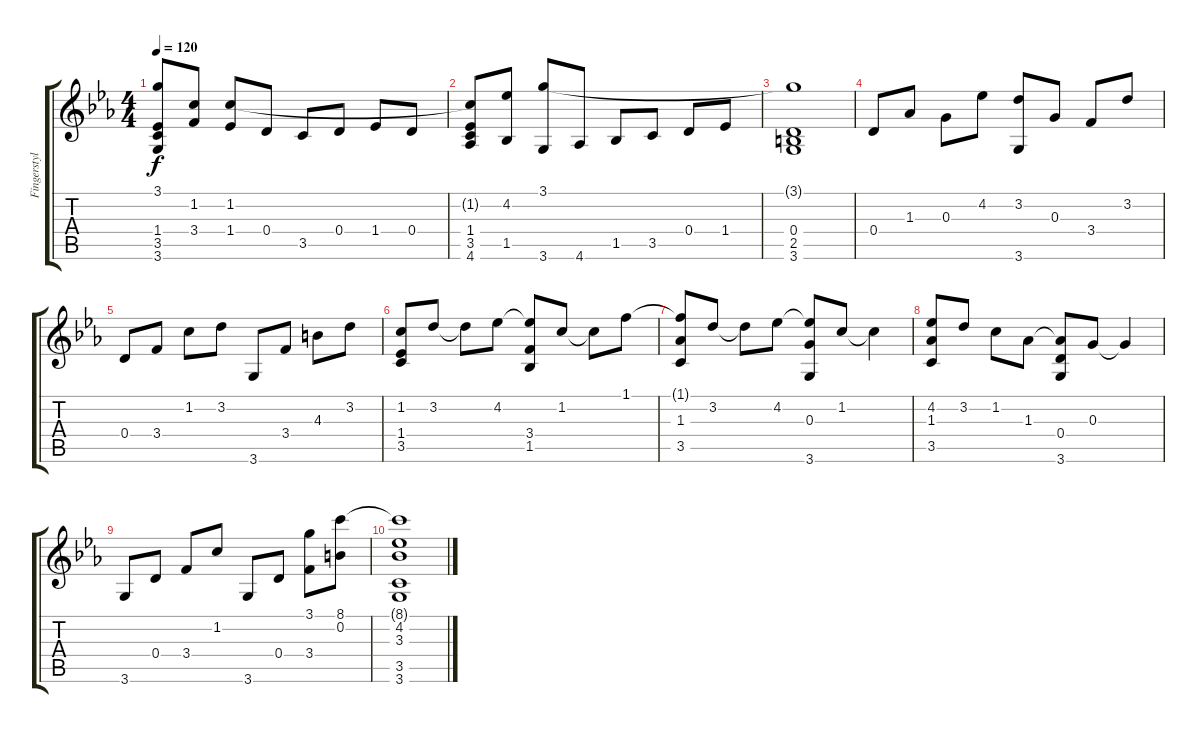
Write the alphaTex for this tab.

\track ("Fingerstyle Guitar" "Fingerstyl") {instrument acousticguitarnylon}
\staff {score tabs}
\tuning (E4 B3 G3 D3 A2 E2) {hide}
\ts (4 4)
\tempo 120
\clef g2
\ks cminor
(3.1{t} 1.4 3.5 3.6).8{dy f} (1.2 3.4).8 (1.2 1.4).8 0.4.8 3.5.8 0.4.8 1.4.8 0.4.8 |
(1.2{t} 1.4 3.5 4.6).8 (4.2 1.5).8 (3.1 3.6).8 4.6.8 1.5.8 3.5.8 0.4.8 1.4.8 |
(3.1{t} 0.4 2.5 3.6).1 |
0.4.8 1.3.8 0.3.8 4.2.8 (3.2 3.6).8 0.3.8 3.4.8 3.2.8 |
0.4.8 3.4.8 1.2.8 3.2.8 3.6.8 3.4.8 4.3.8 3.2.8 |
(1.2 1.4 3.5).8 3.2.8 3.2{t}.8 4.2.8 (4.2{t} 3.4 1.5).8 1.2.8 1.2{t}.8 1.1.8 |
(1.1{t} 1.3 3.5).8 3.2.8 3.2{t}.8 4.2.8 (4.2{t} 0.3 3.6).8 1.2.8 1.2{t}.4 |
(4.2 1.3 3.5).8 3.2.8 1.2.8 1.3.8 (1.3{t} 0.4 3.6).8 0.3.8 0.3{t}.4 |
3.6.8{volume 8} 0.4.8 3.4.8 1.2.8 3.6.8 0.4.8 (3.1 3.4).8{volume 13} (8.1 0.2).8 |
(8.1{t} 4.2 3.3 3.5 3.6).1
